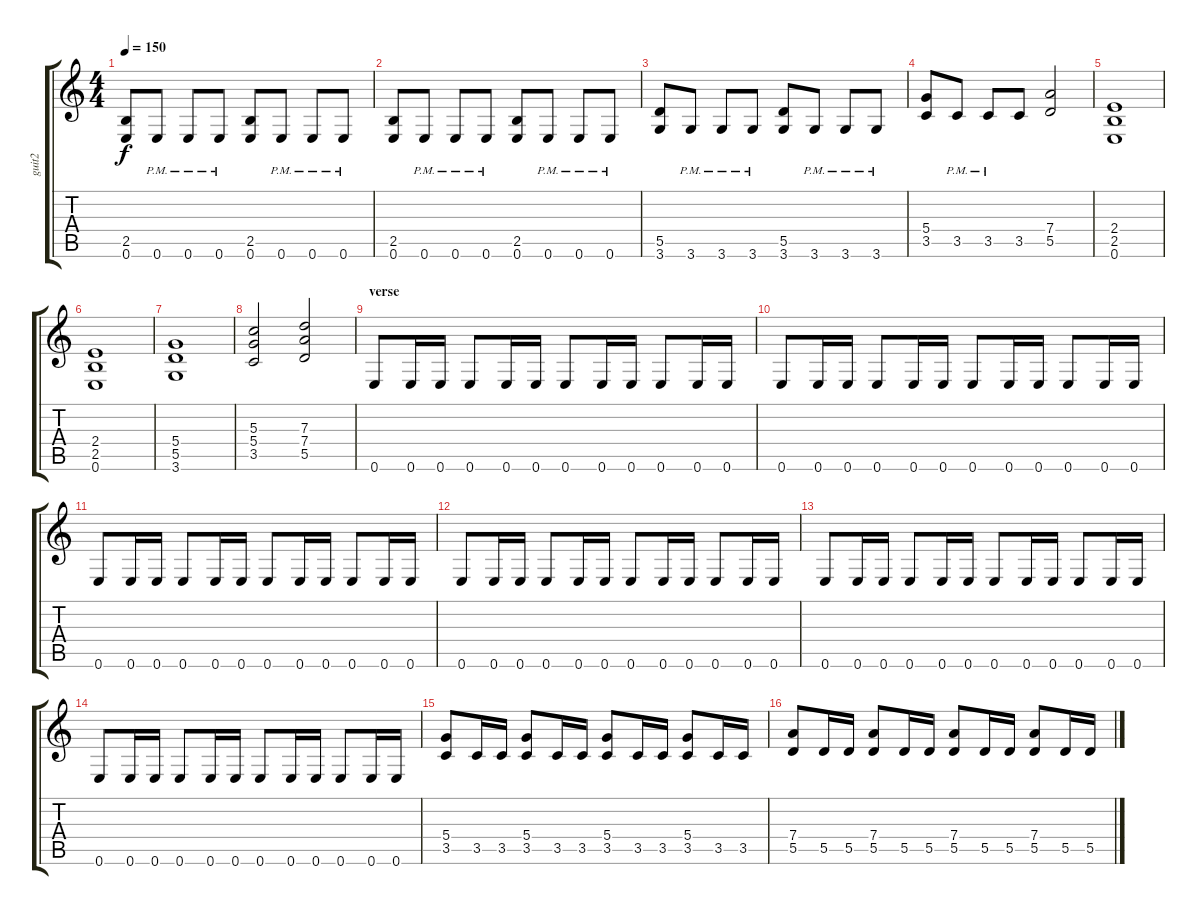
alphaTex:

\track ("guit2" "guit2") {instrument distortionguitar}
\staff {score tabs}
\tuning (E4 B3 G3 D3 A2 E2) {hide}
\ts (4 4)
\tempo 150
\clef g2
\ks c
(2.5 0.6).8{dy f} 0.6{pm}.8 0.6{pm}.8 0.6{pm}.8 (2.5 0.6).8 0.6{pm}.8 0.6{pm}.8 0.6{pm}.8 |
(2.5 0.6).8 0.6{pm}.8 0.6{pm}.8 0.6{pm}.8 (2.5 0.6).8 0.6{pm}.8 0.6{pm}.8 0.6{pm}.8 |
(5.5 3.6).8 3.6{pm}.8 3.6{pm}.8 3.6{pm}.8 (5.5 3.6).8 3.6{pm}.8 3.6{pm}.8 3.6{pm}.8 |
(5.4 3.5).8 3.5{pm}.8 3.5{pm}.8 3.5.8 (7.4 5.5).2 |
(2.4 2.5 0.6).1 |
(2.4 2.5 0.6).1 |
(5.4 5.5 3.6).1 |
(5.3 5.4 3.5).2 (7.3 7.4 5.5).2 |
\section ("" "verse")
0.6.8 0.6.16 0.6.16 0.6.8 0.6.16 0.6.16 0.6.8 0.6.16 0.6.16 0.6.8 0.6.16 0.6.16 |
0.6.8 0.6.16 0.6.16 0.6.8 0.6.16 0.6.16 0.6.8 0.6.16 0.6.16 0.6.8 0.6.16 0.6.16 |
0.6.8 0.6.16 0.6.16 0.6.8 0.6.16 0.6.16 0.6.8 0.6.16 0.6.16 0.6.8 0.6.16 0.6.16 |
0.6.8 0.6.16 0.6.16 0.6.8 0.6.16 0.6.16 0.6.8 0.6.16 0.6.16 0.6.8 0.6.16 0.6.16 |
0.6.8 0.6.16 0.6.16 0.6.8 0.6.16 0.6.16 0.6.8 0.6.16 0.6.16 0.6.8 0.6.16 0.6.16 |
0.6.8 0.6.16 0.6.16 0.6.8 0.6.16 0.6.16 0.6.8 0.6.16 0.6.16 0.6.8 0.6.16 0.6.16 |
(5.4 3.5).8 3.5.16 3.5.16 (5.4 3.5).8 3.5.16 3.5.16 (5.4 3.5).8 3.5.16 3.5.16 (5.4 3.5).8 3.5.16 3.5.16 |
(7.4 5.5).8 5.5.16 5.5.16 (7.4 5.5).8 5.5.16 5.5.16 (7.4 5.5).8 5.5.16 5.5.16 (7.4 5.5).8 5.5.16 5.5.16
